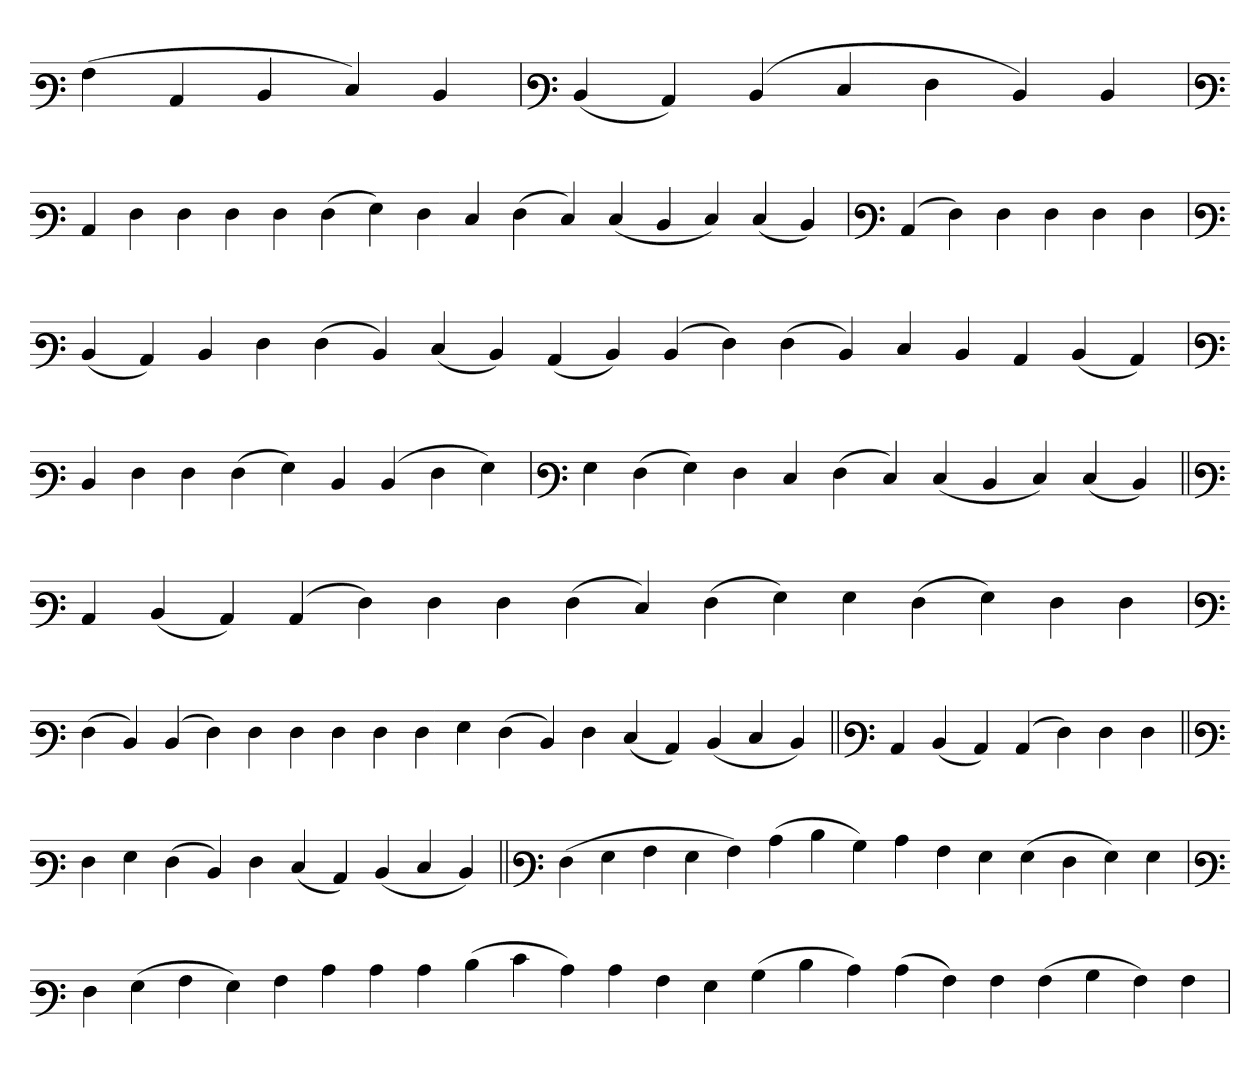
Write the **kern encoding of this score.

**kern
*part1
*staff1
*clefF3
=
(4A
4C
4D
4E)
4D
=`
*clefF3
(4D
4C)
(4D
4E
4F
4D)
4D
=`
*clefF3
4C
4F
4F
4F
4F
(4F
4G)
4F
4E
(4F
4E)
(4E
4D
4E)
(4E
4D)
=
*clefF3
(4C
4F)
4F
4F
4F
4F
=`
*clefF3
(4D
4C)
4D
4F
(4F
4D)
(4E
4D)
(4C
4D)
(4D
4F)
(4F
4D)
4E
4D
4C
(4D
4C)
=
*clefF3
4D
4F
4F
(4F
4G)
4D
(4D
4F
4G)
=`
*clefF3
4G
(4F
4G)
4F
4E
(4F
4E)
(4E
4D
4E)
(4E
4D)
=||
*clefF3
4C
(4D
4C)
(4C
4F)
4F
4F
(4F
4E)
(4F
4G)
4G
(4F
4G)
4F
4F
=
*clefF3
(4F
4D)
(4D
4F)
4F
4F
4F
4F
4F
4G
(4F
4D)
4F
(4E
4C)
(4D
4E
4D)
=||
*clefF3
4C
(4D
4C)
(4C
4F)
4F
4F
=||
*clefF3
4F
4G
(4F
4D)
4F
(4E
4C)
(4D
4E
4D)
=||
*clefF3
(4F
4G
4A
4G
4A)
(4c
4d
4B)
4c
4A
4G
(4G
4F
4G)
4G
='
*clefF3
4F
(4G
4A
4G)
4A
4c
4c
4c
(4d
4e
4c)
4c
4A
4G
(4B
4d
4c)
(4c
4A)
4A
(4A
4B
4A)
4A
=
*-
